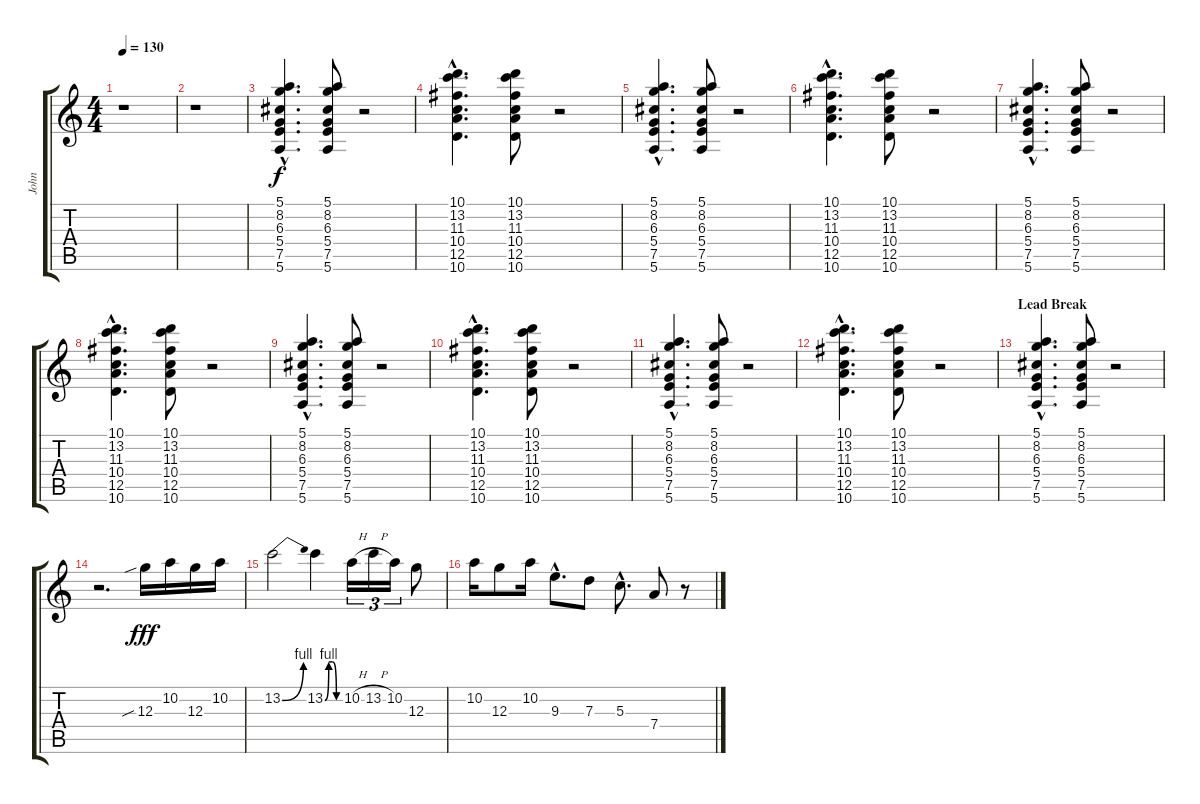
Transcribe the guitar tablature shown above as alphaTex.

\track ("John" "John") {instrument electricguitarjazz}
\staff {score tabs}
\tuning (E4 B3 G3 D3 A2 E2) {hide}
\ts (4 4)
\tempo 130
\clef g2
\ks c
r.1{dy fff} |
r.1 |
(5.1{hac} 8.2{hac} 6.3{hac} 5.4{hac} 7.5{hac} 5.6{hac}).4{d dy f} (5.1 8.2 6.3 5.4 7.5 5.6).8 r.2 |
(10.1{hac} 13.2{hac} 11.3{hac} 10.4{hac} 12.5{hac} 10.6{hac}).4{d} (10.1 13.2 11.3 10.4 12.5 10.6).8 r.2 |
(5.1{hac} 8.2{hac} 6.3{hac} 5.4{hac} 7.5{hac} 5.6{hac}).4{d} (5.1 8.2 6.3 5.4 7.5 5.6).8 r.2 |
(10.1{hac} 13.2{hac} 11.3{hac} 10.4{hac} 12.5{hac} 10.6{hac}).4{d} (10.1 13.2 11.3 10.4 12.5 10.6).8 r.2 |
(5.1{hac} 8.2{hac} 6.3{hac} 5.4{hac} 7.5{hac} 5.6{hac}).4{d} (5.1 8.2 6.3 5.4 7.5 5.6).8 r.2 |
(10.1{hac} 13.2{hac} 11.3{hac} 10.4{hac} 12.5{hac} 10.6{hac}).4{d} (10.1 13.2 11.3 10.4 12.5 10.6).8 r.2 |
(5.1{hac} 8.2{hac} 6.3{hac} 5.4{hac} 7.5{hac} 5.6{hac}).4{d} (5.1 8.2 6.3 5.4 7.5 5.6).8 r.2 |
(10.1{hac} 13.2{hac} 11.3{hac} 10.4{hac} 12.5{hac} 10.6{hac}).4{d} (10.1 13.2 11.3 10.4 12.5 10.6).8 r.2 |
(5.1{hac} 8.2{hac} 6.3{hac} 5.4{hac} 7.5{hac} 5.6{hac}).4{d} (5.1 8.2 6.3 5.4 7.5 5.6).8 r.2 |
(10.1{hac} 13.2{hac} 11.3{hac} 10.4{hac} 12.5{hac} 10.6{hac}).4{d} (10.1 13.2 11.3 10.4 12.5 10.6).8 r.2 |
\section ("" "Lead Break")
(5.1{hac} 8.2{hac} 6.3{hac} 5.4{hac} 7.5{hac} 5.6{hac}).4{d} (5.1 8.2 6.3 5.4 7.5 5.6).8 r.2 |
r.2{d} 12.3{sib}.16{dy fff volume 14 instrument distortionguitar} 10.2.16 12.3.16 10.2.16 |
13.2{be (bend 0 0 60 4)}.2 13.2{be (custom 0 0 15 4 30 4 45 0 60 0)}.4 10.2{h}.16{tu (3 2)} 13.2{h}.16{tu (3 2)} 10.2.16{tu (3 2)} 12.3.8 |
10.2.16 12.3.8 10.2.16 9.3{hac}.8{d} 7.3.8 5.3{hac}.8{d} 7.4.8 r.8
